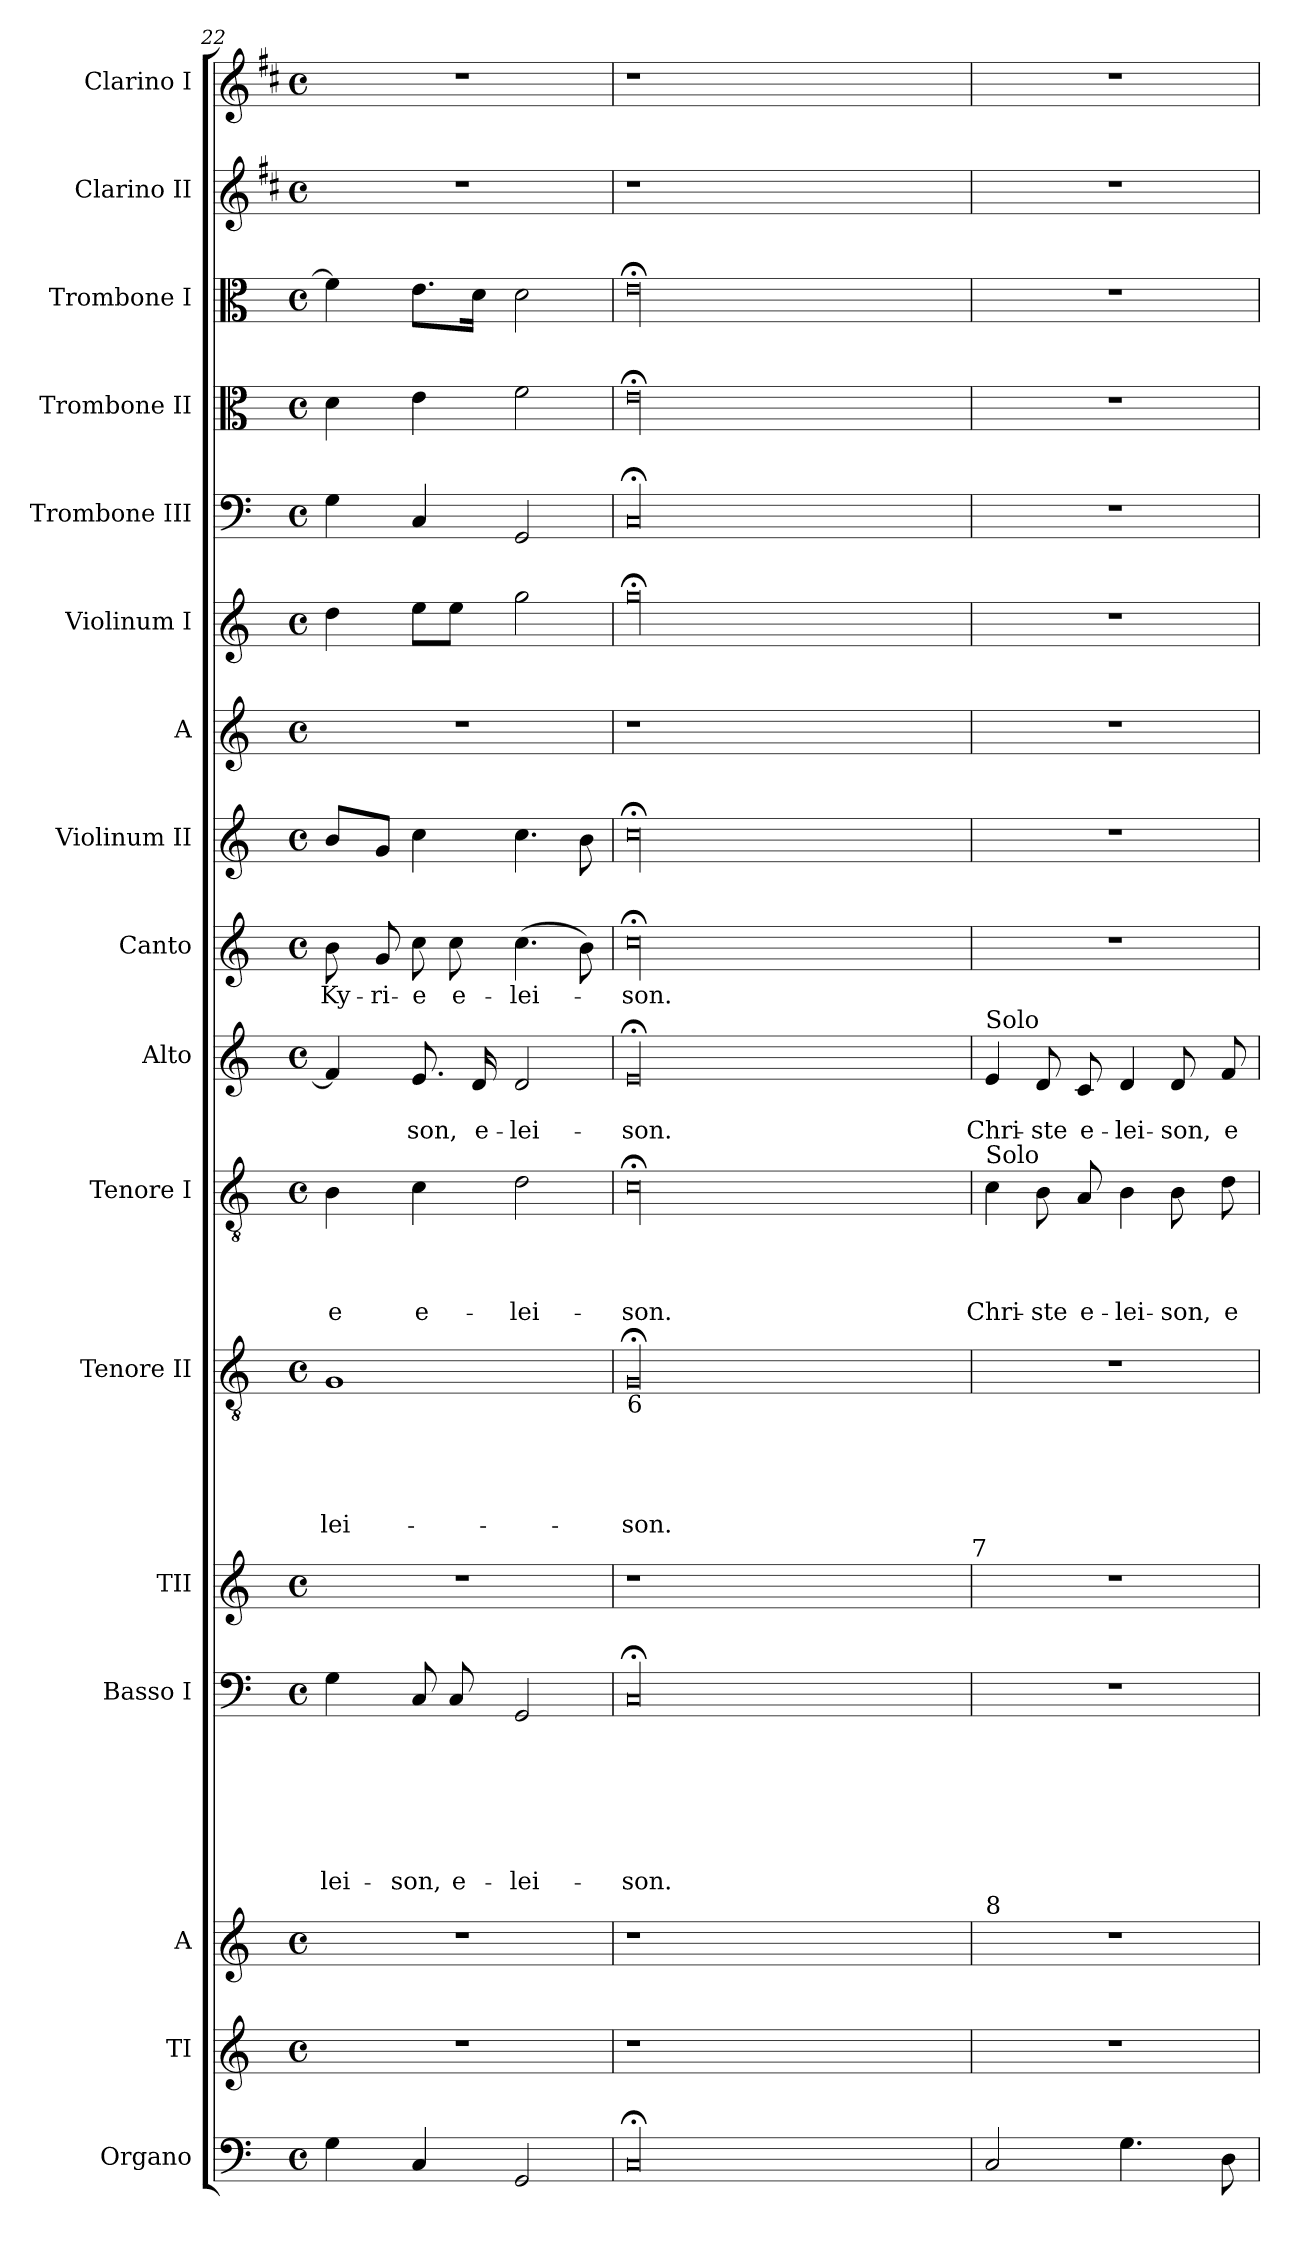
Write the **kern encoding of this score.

**kern	**kern	**kern	**kern	**text	**text	**text	**text	**text	**text	**text	**kern	**kern	**text	**text	**text	**text	**text	**kern	**text	**text	**text	**text	**kern	**text	**text	**kern	**text	**kern	**kern	**kern	**kern	**kern	**kern	**kern	**kern
*part17	*part16	*part15	*part14	*part14	*part14	*part14	*part14	*part14	*part14	*part14	*part13	*part12	*part12	*part12	*part12	*part12	*part12	*part11	*part11	*part11	*part11	*part11	*part10	*part10	*part10	*part9	*part9	*part8	*part7	*part6	*part5	*part4	*part3	*part2	*part1
*staff17	*staff16	*staff15	*staff14	*staff14	*staff14	*staff14	*staff14	*staff14	*staff14	*staff14	*staff13	*staff12	*staff12	*staff12	*staff12	*staff12	*staff12	*staff11	*staff11	*staff11	*staff11	*staff11	*staff10	*staff10	*staff10	*staff9	*staff9	*staff8	*staff7	*staff6	*staff5	*staff4	*staff3	*staff2	*staff1
*I"Organo	*I"TI	*I"A	*I"Basso I	*	*	*	*	*	*	*	*I"TII	*I"Tenore II	*	*	*	*	*	*I"Tenore I	*	*	*	*	*I"Alto	*	*	*I"Canto	*	*I"Violinum II	*I"A	*I"Violinum I	*I"Trombone III	*I"Trombone II	*I"Trombone I	*I"Clarino II	*I"Clarino I
*I'O	*I'TI	*I'A	*I'B I	*	*	*	*	*	*	*	*I'TII	*I'TII	*	*	*	*	*	*I'TI	*	*	*	*	*I'A	*	*	*I'C	*	*I'V II	*I'A	*I'V I	*I'Trb III	*I'Trb II	*I'Trb I	*I'Cla II	*I'Cla I
*clefF4	*clefG2	*clefG2	*clefF4	*	*	*	*	*	*	*	*clefG2	*clefGv2	*	*	*	*	*	*clefGv2	*	*	*	*	*clefG2	*	*	*clefG2	*	*clefG2	*clefG2	*clefG2	*clefF4	*clefC3	*clefC3	*clefG2	*clefG2
*	*	*	*	*	*	*	*	*	*	*	*	*	*	*	*	*	*	*	*	*	*	*	*	*	*	*	*	*	*	*	*	*	*	*ITrd1c2	*ITrd1c2
*k[]	*k[]	*k[]	*k[]	*	*	*	*	*	*	*	*k[]	*k[]	*	*	*	*	*	*k[]	*	*	*	*	*k[]	*	*	*k[]	*	*k[]	*k[]	*k[]	*k[]	*k[]	*k[]	*k[]	*k[]
*C:	*C:	*C:	*C:	*	*	*	*	*	*	*	*C:	*C:	*	*	*	*	*	*C:	*	*	*	*	*C:	*	*	*C:	*	*C:	*C:	*C:	*C:	*C:	*C:	*C:	*C:
*M4/4	*M4/4	*M4/4	*M4/4	*	*	*	*	*	*	*	*M4/4	*M4/4	*	*	*	*	*	*M4/4	*	*	*	*	*M4/4	*	*	*M4/4	*	*M4/4	*M4/4	*M4/4	*M4/4	*M4/4	*M4/4	*M4/4	*M4/4
*met(c)	*met(c)	*met(c)	*met(c)	*	*	*	*	*	*	*	*met(c)	*met(c)	*	*	*	*	*	*met(c)	*	*	*	*	*met(c)	*	*	*met(c)	*	*met(c)	*met(c)	*met(c)	*met(c)	*met(c)	*met(c)	*met(c)	*met(c)
=22	=22	=22	=22	=22	=22	=22	=22	=22	=22	=22	=22	=22	=22	=22	=22	=22	=22	=22	=22	=22	=22	=22	=22	=22	=22	=22	=22	=22	=22	=22	=22	=22	=22	=22	=22
!	!	!	!	!	!	!	!	!	!	!LO:LY:b	!	!	!	!	!	!	!LO:LY:b	!	!	!	!	!LO:LY:b	!	!	!	!	!LO:LY:b	!	!	!	!	!	!	!	!
4G\	1r	1r	4G\	.	.	.	.	.	.	-lei-	1r	1G	.	.	.	.	-lei-	4B\	.	.	.	-e	4f/]	.	.	8b\	Ky-	8b/L	1r	4dd\	4G\	4d\	4f\]	1r	1r
!	!	!	!	!	!	!	!	!	!	!	!	!	!	!	!	!	!	!	!	!	!	!	!	!	!	!	!LO:LY:b	!	!	!	!	!	!	!	!
.	.	.	.	.	.	.	.	.	.	.	.	.	.	.	.	.	.	.	.	.	.	.	.	.	.	8g/	-ri-	8g/J	.	.	.	.	.	.	.
!	!	!	!	!	!	!	!	!	!	!LO:LY:b	!	!	!	!	!	!	!	!	!	!	!	!LO:LY:b	!	!	!LO:LY:b	!	!LO:LY:b	!	!	!	!	!	!	!	!
4C/	.	.	8C/	.	.	.	.	.	.	-son,	.	.	.	.	.	.	.	4c\	.	.	.	e-	8.e/	.	-son,	8cc\	-e	4cc\	.	8ee\L	4C/	4e\	8.e\L	.	.
!	!	!	!	!	!	!	!	!	!	!LO:LY:b	!	!	!	!	!	!	!	!	!	!	!	!	!	!	!	!	!LO:LY:b	!	!	!	!	!	!	!	!
.	.	.	8C/	.	.	.	.	.	.	e-	.	.	.	.	.	.	.	.	.	.	.	.	.	.	.	8cc\	e-	.	.	8ee\J	.	.	.	.	.
!	!	!	!	!	!	!	!	!	!	!	!	!	!	!	!	!	!	!	!	!	!	!	!	!	!LO:LY:b	!	!	!	!	!	!	!	!	!	!
.	.	.	.	.	.	.	.	.	.	.	.	.	.	.	.	.	.	.	.	.	.	.	16d/	.	e-	.	.	.	.	.	.	.	16d\Jk	.	.
!	!	!	!	!	!	!	!	!	!	!LO:LY:b	!	!	!	!	!	!	!	!	!	!	!	!LO:LY:b	!	!	!LO:LY:b	!	!LO:LY:b	!	!	!	!	!	!	!	!
2GG</	.	.	2GG/	.	.	.	.	.	.	-lei-	.	.	.	.	.	.	.	2d\	.	.	.	-lei-	2d/	.	-lei-	(>4.cc\	-lei-	4.cc\	.	2gg\	2GG/	2f\	2d\	.	.
.	.	.	.	.	.	.	.	.	.	.	.	.	.	.	.	.	.	.	.	.	.	.	.	.	.	8b\)	.	8b\	.	.	.	.	.	.	.
=23	=23	=23	=23	=23	=23	=23	=23	=23	=23	=23	=23	=23	=23	=23	=23	=23	=23	=23	=23	=23	=23	=23	=23	=23	=23	=23	=23	=23	=23	=23	=23	=23	=23	=23	=23
!	!	!	!	!	!	!	!	!	!	!	!	!LO:TX:b:t=6	!	!	!	!	!	!	!	!	!	!	!	!	!	!	!	!	!	!	!	!	!	!	!
!	!	!	!	!	!	!	!	!	!	!LO:LY:b	!	!	!	!	!	!	!LO:LY:b	!	!	!	!	!LO:LY:b	!	!	!LO:LY:b	!	!LO:LY:b	!	!	!	!	!	!	!	!
00C;	1r	1r	00C;	.	.	.	.	.	.	-son.	1r	00G;	.	.	.	.	-son.	00c;<	.	.	.	-son.	00e;	.	-son.	00cc;<	-son.	00cc;<	1r	00gg;<	00C;	00e;<	00e;<	1r	1r
.	0.ryy	0.ryy	.	.	.	.	.	.	.	.	0.ryy	.	.	.	.	.	.	.	.	.	.	.	.	.	.	.	.	.	0.ryy	.	.	.	.	0.ryy	0.ryy
!	!	!	!	!	!	!	!	!	!	!	!LO:TX:a:t=7	!	!	!	!	!	!	!	!	!	!	!	!	!	!	!	!	!	!	!	!	!	!	!	!
!!LO:PB:g=z
=24	=24	=24	=24	=24	=24	=24	=24	=24	=24	=24	=24	=24	=24	=24	=24	=24	=24	=24	=24	=24	=24	=24	=24	=24	=24	=24	=24	=24	=24	=24	=24	=24	=24	=24	=24
!	!	!	!	!	!	!	!	!	!	!	!	!	!	!	!	!	!	!	!	!	!	!	!LO:TX:a:t=Solo	!	!	!	!	!	!	!	!	!	!	!	!
!	!	!	!	!	!	!	!	!	!	!	!	!	!	!	!	!	!	!LO:TX:a:t=Solo	!	!	!	!	!	!	!	!	!	!	!	!	!	!	!	!	!
!	!	!LO:TX:a:t=8	!	!	!	!	!	!	!	!	!	!	!	!	!	!	!	!	!	!	!	!	!	!	!	!	!	!	!	!	!	!	!	!	!
!	!	!	!	!	!	!	!	!	!	!	!	!	!	!	!	!	!	!	!	!	!	!LO:LY:b	!	!	!LO:LY:b	!	!	!	!	!	!	!	!	!	!
2C/	1r	1r	1r	.	.	.	.	.	.	.	1r	1r	.	.	.	.	.	4c\	.	.	.	Chri-	4e/	.	Chri-	1r	.	1r	1r	1r	1r	1r	1r	1r	1r
!	!	!	!	!	!	!	!	!	!	!	!	!	!	!	!	!	!	!	!	!	!	!LO:LY:b:rj	!	!	!LO:LY:b:rj	!	!	!	!	!	!	!	!	!	!
.	.	.	.	.	.	.	.	.	.	.	.	.	.	.	.	.	.	8B\	.	.	.	-ste	8d/	.	-ste	.	.	.	.	.	.	.	.	.	.
!	!	!	!	!	!	!	!	!	!	!	!	!	!	!	!	!	!	!	!	!	!	!LO:LY:b	!	!	!LO:LY:b	!	!	!	!	!	!	!	!	!	!
.	.	.	.	.	.	.	.	.	.	.	.	.	.	.	.	.	.	8A/	.	.	.	e-	8c/	.	e-	.	.	.	.	.	.	.	.	.	.
!	!	!	!	!	!	!	!	!	!	!	!	!	!	!	!	!	!	!	!	!	!	!LO:LY:b	!	!	!LO:LY:b	!	!	!	!	!	!	!	!	!	!
4.G\	.	.	.	.	.	.	.	.	.	.	.	.	.	.	.	.	.	4B\	.	.	.	-lei-	4d/	.	-lei-	.	.	.	.	.	.	.	.	.	.
!	!	!	!	!	!	!	!	!	!	!	!	!	!	!	!	!	!	!	!	!	!	!LO:LY:b	!	!	!LO:LY:b	!	!	!	!	!	!	!	!	!	!
.	.	.	.	.	.	.	.	.	.	.	.	.	.	.	.	.	.	8B\	.	.	.	-son,	8d/	.	-son,	.	.	.	.	.	.	.	.	.	.
!	!	!	!	!	!	!	!	!	!	!	!	!	!	!	!	!	!	!	!	!	!	!LO:LY:b	!	!	!LO:LY:b	!	!	!	!	!	!	!	!	!	!
8D\	.	.	.	.	.	.	.	.	.	.	.	.	.	.	.	.	.	8d\	.	.	.	e-	8f/	.	e-	.	.	.	.	.	.	.	.	.	.
=	=	=	=	=	=	=	=	=	=	=	=	=	=	=	=	=	=	=	=	=	=	=	=	=	=	=	=	=	=	=	=	=	=	=	=
*-	*-	*-	*-	*-	*-	*-	*-	*-	*-	*-	*-	*-	*-	*-	*-	*-	*-	*-	*-	*-	*-	*-	*-	*-	*-	*-	*-	*-	*-	*-	*-	*-	*-	*-	*-
